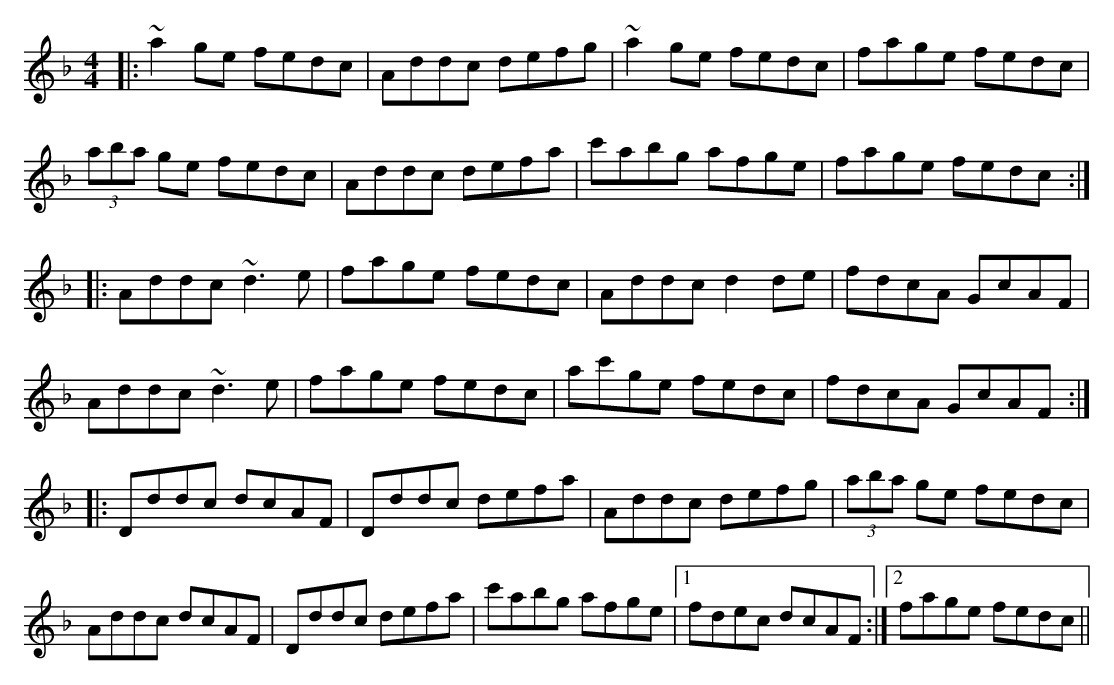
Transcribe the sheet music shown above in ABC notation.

X:1
M:4/4
K:Dmin
|:~a2 ge fedc|Addc defg|~a2 ge fedc|fage fedc|
(3aba ge fedc|Addc defa|c'abg afge|fage fedc:|
|:Addc ~d3e|fage fedc|Addc d2de|fdcA GcAF|
Addc ~d3e|fage fedc|ac'ge fedc|fdcA GcAF:|
|:Dddc dcAF|Dddc defa|Addc defg|(3aba ge fedc|
Addc dcAF|Dddc defa|c'abg afge|1 fdec dcAF:|2 fage fedc||
